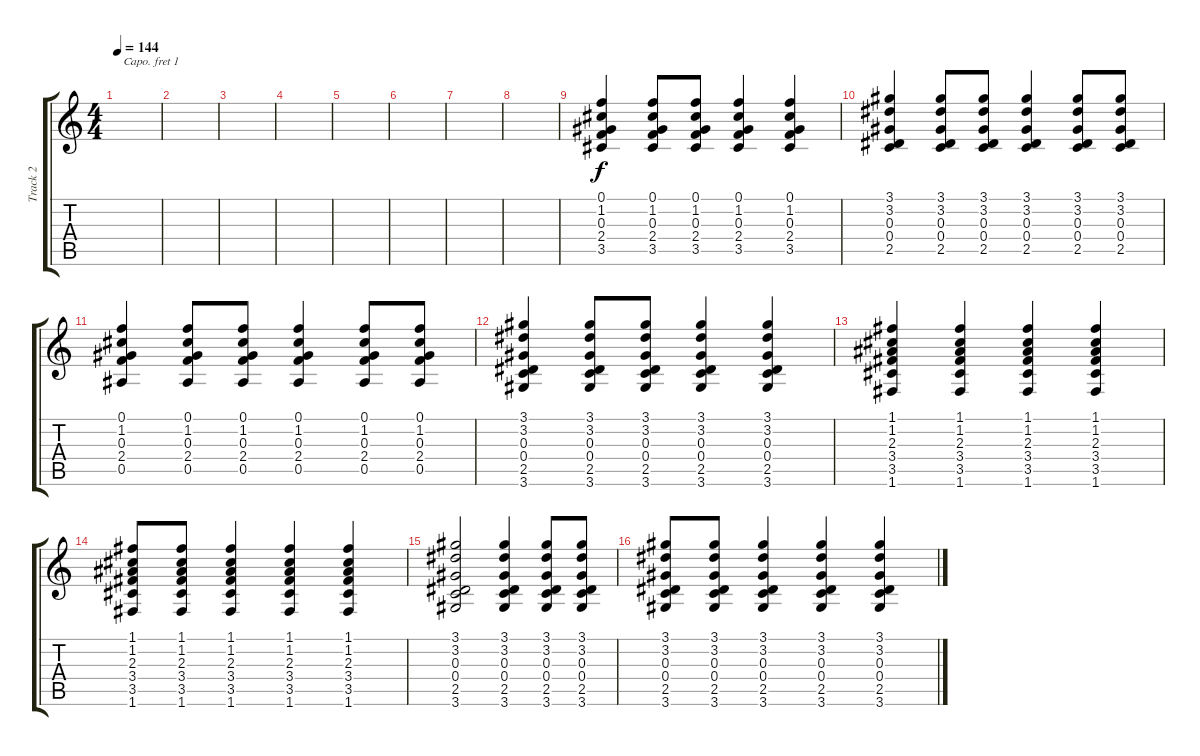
\track ("Track 2" "Track 2") {instrument acousticguitarsteel}
\staff {score tabs}
\capo 1
\tuning (E4 B3 G3 D3 A2 E2) {hide}
\ts (4 4)
\tempo 144
\clef g2
\ks c
|
|
|
|
|
|
|
|
(0.1 1.2 0.3 2.4 3.5).4 (0.1 1.2 0.3 2.4 3.5).8 (0.1 1.2 0.3 2.4 3.5).8 (0.1 1.2 0.3 2.4 3.5).4 (0.1 1.2 0.3 2.4 3.5).4 |
(3.1 3.2 0.3 0.4 2.5).4 (3.1 3.2 0.3 0.4 2.5).8 (3.1 3.2 0.3 0.4 2.5).8 (3.1 3.2 0.3 0.4 2.5).4 (3.1 3.2 0.3 0.4 2.5).8 (3.1 3.2 0.3 0.4 2.5).8 |
(0.1 1.2 0.3 2.4 0.5).4 (0.1 1.2 0.3 2.4 0.5).8 (0.1 1.2 0.3 2.4 0.5).8 (0.1 1.2 0.3 2.4 0.5).4 (0.1 1.2 0.3 2.4 0.5).8 (0.1 1.2 0.3 2.4 0.5).8 |
(3.1 3.2 0.3 0.4 2.5 3.6).4 (3.1 3.2 0.3 0.4 2.5 3.6).8 (3.1 3.2 0.3 0.4 2.5 3.6).8 (3.1 3.2 0.3 0.4 2.5 3.6).4 (3.1 3.2 0.3 0.4 2.5 3.6).4 |
(1.1 1.2 2.3 3.4 3.5 1.6).4 (1.1 1.2 2.3 3.4 3.5 1.6).4 (1.1 1.2 2.3 3.4 3.5 1.6).4 (1.1 1.2 2.3 3.4 3.5 1.6).4 |
(1.1 1.2 2.3 3.4 3.5 1.6).8 (1.1 1.2 2.3 3.4 3.5 1.6).8 (1.1 1.2 2.3 3.4 3.5 1.6).4 (1.1 1.2 2.3 3.4 3.5 1.6).4 (1.1 1.2 2.3 3.4 3.5 1.6).4 |
(3.1 3.2 0.3 0.4 2.5 3.6).2 (3.1 3.2 0.3 0.4 2.5 3.6).4 (3.1 3.2 0.3 0.4 2.5 3.6).8 (3.1 3.2 0.3 0.4 2.5 3.6).8 |
(3.1 3.2 0.3 0.4 2.5 3.6).8 (3.1 3.2 0.3 0.4 2.5 3.6).8 (3.1 3.2 0.3 0.4 2.5 3.6).4 (3.1 3.2 0.3 0.4 2.5 3.6).4 (3.1 3.2 0.3 0.4 2.5 3.6).4
